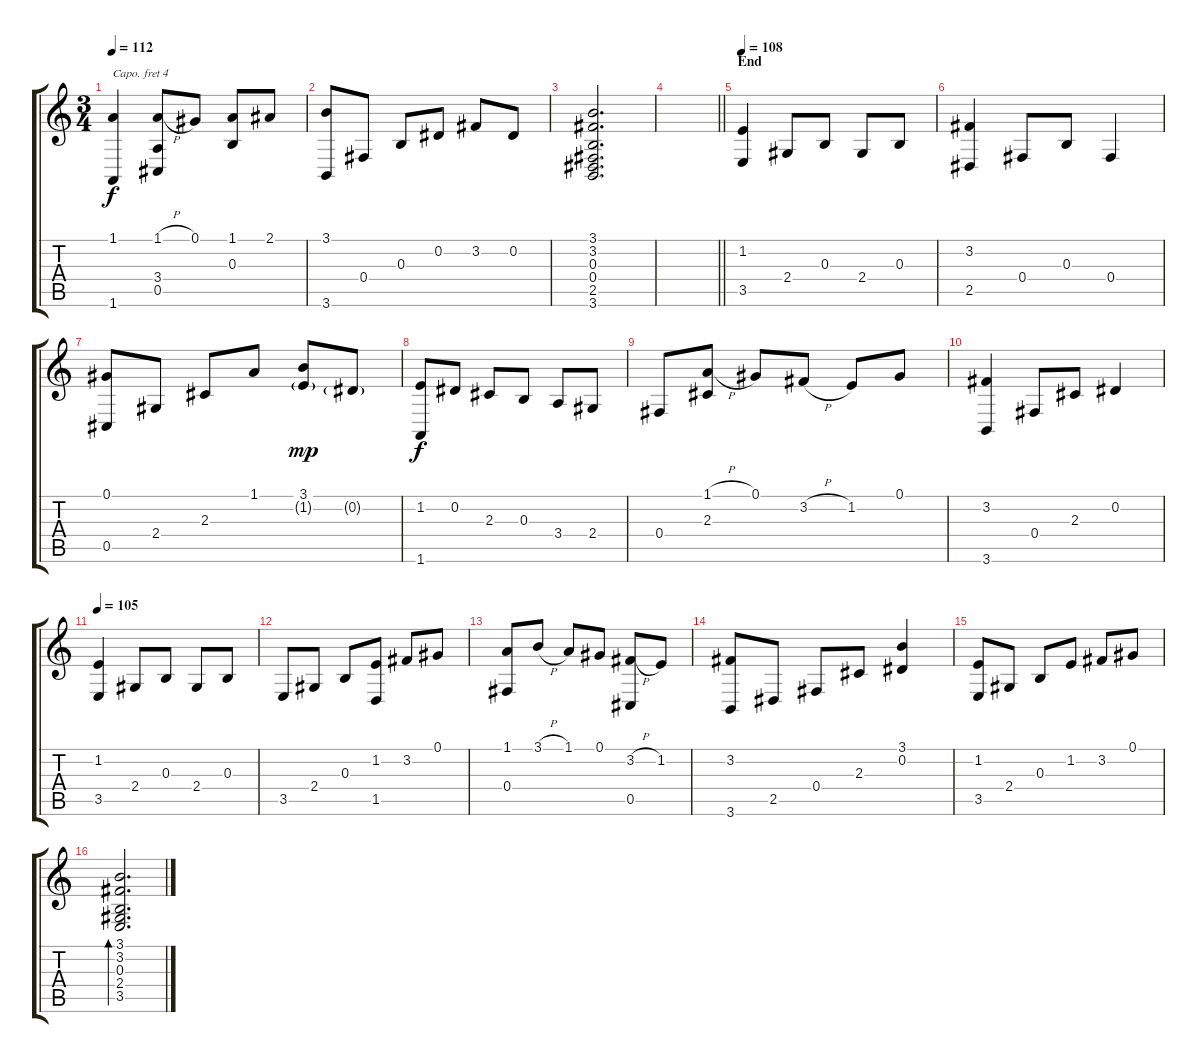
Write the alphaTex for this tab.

\track "" {instrument acousticgrandpiano}
\staff {score tabs}
\capo 4
\tuning (E4 B3 G3 D3 A2 E2) {hide}
\ts (3 4)
\tempo 112
\clef g2
\ks c
(1.1 1.6).4{dy f} (1.1{h} 3.4 0.5).8 0.1.8 (1.1 0.3).8 2.1.8 |
(3.1 3.6).8 0.4.8 0.3.8 0.2.8 3.2.8 0.2.8 |
(3.1 3.2 0.3 0.4 2.5 3.6).2{d} |
\barLineRight lightlight
|
\section ("" "End")
\tempo 108
(1.2 3.5).4 2.4.8 0.3.8 2.4.8 0.3.8 |
(3.2 2.5).4 0.4.8 0.3.8 0.4.4 |
(0.1 0.5).8 2.4.8 2.3.8 1.1.8 (3.1 1.2{g}).8{dy mp} 0.2{g}.8 |
(1.2 1.6).8{dy f} 0.2.8 2.3.8 0.3.8 3.4.8 2.4.8 |
0.4.8 (1.1{h} 2.3).8 0.1.8 3.2{h}.8 1.2.8 0.1.8 |
(3.2 3.6).4 0.4.8 2.3.8 0.2.4 |
\tempo 105
(1.2 3.5).4 2.4.8 0.3.8 2.4.8 0.3.8 |
3.5.8 2.4.8 0.3.8 (1.2 1.5).8 3.2.8 0.1.8 |
(1.1 0.4).8 3.1{h}.8 1.1.8 0.1.8 (3.2{h} 0.5).8 1.2.8 |
(3.2 3.6).8 2.5.8 0.4.8 2.3.8 (3.1 0.2).4 |
(1.2 3.5).8 2.4.8 0.3.8 1.2.8 3.2.8 0.1.8 |
(3.1 3.2 0.3 2.4 3.5).2{d bd 480}
